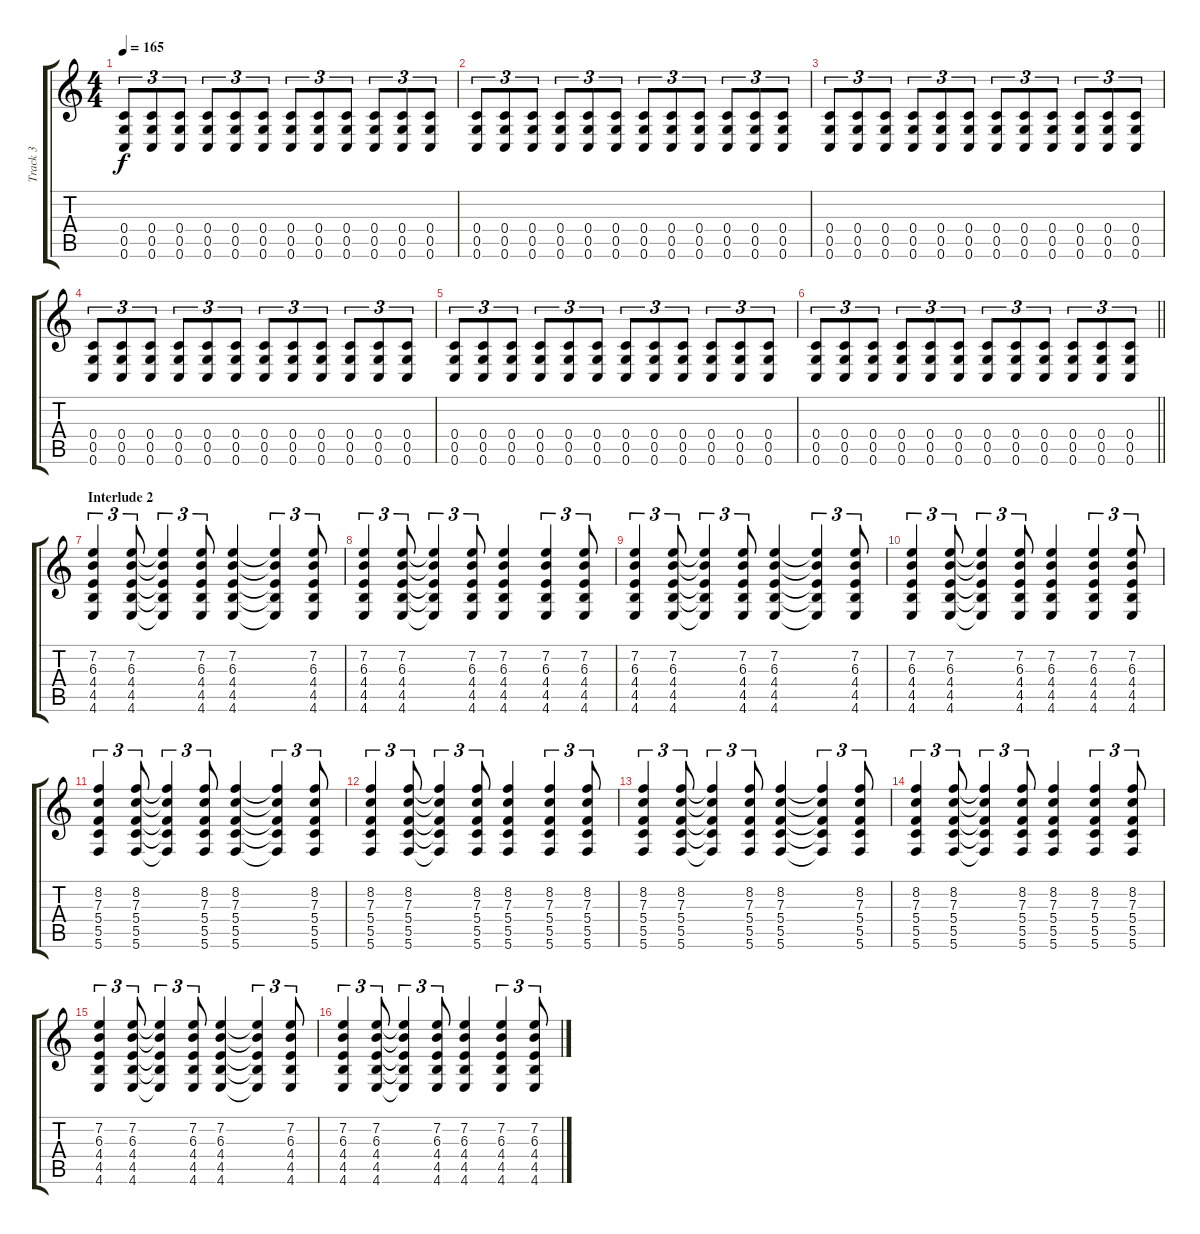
\track ("Track 3" "Track 3") {instrument distortionguitar}
\staff {score tabs}
\tuning (D4 A3 F3 C3 G2 C2) {hide}
\ts (4 4)
\tempo 165
\clef g2
\ks c
(0.4 0.5 0.6).8{tu (3 2) dy f} (0.4 0.5 0.6).8{tu (3 2)} (0.4 0.5 0.6).8{tu (3 2)} (0.4 0.5 0.6).8{tu (3 2)} (0.4 0.5 0.6).8{tu (3 2)} (0.4 0.5 0.6).8{tu (3 2)} (0.4 0.5 0.6).8{tu (3 2)} (0.4 0.5 0.6).8{tu (3 2)} (0.4 0.5 0.6).8{tu (3 2)} (0.4 0.5 0.6).8{tu (3 2)} (0.4 0.5 0.6).8{tu (3 2)} (0.4 0.5 0.6).8{tu (3 2)} |
(0.4 0.5 0.6).8{tu (3 2)} (0.4 0.5 0.6).8{tu (3 2)} (0.4 0.5 0.6).8{tu (3 2)} (0.4 0.5 0.6).8{tu (3 2)} (0.4 0.5 0.6).8{tu (3 2)} (0.4 0.5 0.6).8{tu (3 2)} (0.4 0.5 0.6).8{tu (3 2)} (0.4 0.5 0.6).8{tu (3 2)} (0.4 0.5 0.6).8{tu (3 2)} (0.4 0.5 0.6).8{tu (3 2)} (0.4 0.5 0.6).8{tu (3 2)} (0.4 0.5 0.6).8{tu (3 2)} |
(0.4 0.5 0.6).8{tu (3 2)} (0.4 0.5 0.6).8{tu (3 2)} (0.4 0.5 0.6).8{tu (3 2)} (0.4 0.5 0.6).8{tu (3 2)} (0.4 0.5 0.6).8{tu (3 2)} (0.4 0.5 0.6).8{tu (3 2)} (0.4 0.5 0.6).8{tu (3 2)} (0.4 0.5 0.6).8{tu (3 2)} (0.4 0.5 0.6).8{tu (3 2)} (0.4 0.5 0.6).8{tu (3 2)} (0.4 0.5 0.6).8{tu (3 2)} (0.4 0.5 0.6).8{tu (3 2)} |
(0.4 0.5 0.6).8{tu (3 2)} (0.4 0.5 0.6).8{tu (3 2)} (0.4 0.5 0.6).8{tu (3 2)} (0.4 0.5 0.6).8{tu (3 2)} (0.4 0.5 0.6).8{tu (3 2)} (0.4 0.5 0.6).8{tu (3 2)} (0.4 0.5 0.6).8{tu (3 2)} (0.4 0.5 0.6).8{tu (3 2)} (0.4 0.5 0.6).8{tu (3 2)} (0.4 0.5 0.6).8{tu (3 2)} (0.4 0.5 0.6).8{tu (3 2)} (0.4 0.5 0.6).8{tu (3 2)} |
(0.4 0.5 0.6).8{tu (3 2)} (0.4 0.5 0.6).8{tu (3 2)} (0.4 0.5 0.6).8{tu (3 2)} (0.4 0.5 0.6).8{tu (3 2)} (0.4 0.5 0.6).8{tu (3 2)} (0.4 0.5 0.6).8{tu (3 2)} (0.4 0.5 0.6).8{tu (3 2)} (0.4 0.5 0.6).8{tu (3 2)} (0.4 0.5 0.6).8{tu (3 2)} (0.4 0.5 0.6).8{tu (3 2)} (0.4 0.5 0.6).8{tu (3 2)} (0.4 0.5 0.6).8{tu (3 2)} |
\barLineRight lightlight
(0.4 0.5 0.6).8{tu (3 2)} (0.4 0.5 0.6).8{tu (3 2)} (0.4 0.5 0.6).8{tu (3 2)} (0.4 0.5 0.6).8{tu (3 2)} (0.4 0.5 0.6).8{tu (3 2)} (0.4 0.5 0.6).8{tu (3 2)} (0.4 0.5 0.6).8{tu (3 2)} (0.4 0.5 0.6).8{tu (3 2)} (0.4 0.5 0.6).8{tu (3 2)} (0.4 0.5 0.6).8{tu (3 2)} (0.4 0.5 0.6).8{tu (3 2)} (0.4 0.5 0.6).8{tu (3 2)} |
\section ("" "Interlude 2")
(7.2 6.3 4.4 4.5 4.6).4{tu (3 2)} (7.2 6.3 4.4 4.5 4.6).8{tu (3 2)} (7.2{t} 6.3{t} 4.4{t} 4.5{t} 4.6{t}).4{tu (3 2)} (7.2 6.3 4.4 4.5 4.6).8{tu (3 2)} (7.2 6.3 4.4 4.5 4.6).4 (7.2{t} 6.3{t} 4.4{t} 4.5{t} 4.6{t}).4{tu (3 2)} (7.2 6.3 4.4 4.5 4.6).8{tu (3 2)} |
(7.2 6.3 4.4 4.5 4.6).4{tu (3 2)} (7.2 6.3 4.4 4.5 4.6).8{tu (3 2)} (7.2{t} 6.3{t} 4.4{t} 4.5{t} 4.6{t}).4{tu (3 2)} (7.2 6.3 4.4 4.5 4.6).8{tu (3 2)} (7.2 6.3 4.4 4.5 4.6).4 (7.2 6.3 4.4 4.5 4.6).4{tu (3 2)} (7.2 6.3 4.4 4.5 4.6).8{tu (3 2)} |
(7.2 6.3 4.4 4.5 4.6).4{tu (3 2)} (7.2 6.3 4.4 4.5 4.6).8{tu (3 2)} (7.2{t} 6.3{t} 4.4{t} 4.5{t} 4.6{t}).4{tu (3 2)} (7.2 6.3 4.4 4.5 4.6).8{tu (3 2)} (7.2 6.3 4.4 4.5 4.6).4 (7.2{t} 6.3{t} 4.4{t} 4.5{t} 4.6{t}).4{tu (3 2)} (7.2 6.3 4.4 4.5 4.6).8{tu (3 2)} |
(7.2 6.3 4.4 4.5 4.6).4{tu (3 2)} (7.2 6.3 4.4 4.5 4.6).8{tu (3 2)} (7.2{t} 6.3{t} 4.4{t} 4.5{t} 4.6{t}).4{tu (3 2)} (7.2 6.3 4.4 4.5 4.6).8{tu (3 2)} (7.2 6.3 4.4 4.5 4.6).4 (7.2 6.3 4.4 4.5 4.6).4{tu (3 2)} (7.2 6.3 4.4 4.5 4.6).8{tu (3 2)} |
(8.2 7.3 5.4 5.5 5.6).4{tu (3 2)} (8.2 7.3 5.4 5.5 5.6).8{tu (3 2)} (8.2{t} 7.3{t} 5.4{t} 5.5{t} 5.6{t}).4{tu (3 2)} (8.2 7.3 5.4 5.5 5.6).8{tu (3 2)} (8.2 7.3 5.4 5.5 5.6).4 (8.2{t} 7.3{t} 5.4{t} 5.5{t} 5.6{t}).4{tu (3 2)} (8.2 7.3 5.4 5.5 5.6).8{tu (3 2)} |
(8.2 7.3 5.4 5.5 5.6).4{tu (3 2)} (8.2 7.3 5.4 5.5 5.6).8{tu (3 2)} (8.2{t} 7.3{t} 5.4{t} 5.5{t} 5.6{t}).4{tu (3 2)} (8.2 7.3 5.4 5.5 5.6).8{tu (3 2)} (8.2 7.3 5.4 5.5 5.6).4 (8.2 7.3 5.4 5.5 5.6).4{tu (3 2)} (8.2 7.3 5.4 5.5 5.6).8{tu (3 2)} |
(8.2 7.3 5.4 5.5 5.6).4{tu (3 2)} (8.2 7.3 5.4 5.5 5.6).8{tu (3 2)} (8.2{t} 7.3{t} 5.4{t} 5.5{t} 5.6{t}).4{tu (3 2)} (8.2 7.3 5.4 5.5 5.6).8{tu (3 2)} (8.2 7.3 5.4 5.5 5.6).4 (8.2{t} 7.3{t} 5.4{t} 5.5{t} 5.6{t}).4{tu (3 2)} (8.2 7.3 5.4 5.5 5.6).8{tu (3 2)} |
(8.2 7.3 5.4 5.5 5.6).4{tu (3 2)} (8.2 7.3 5.4 5.5 5.6).8{tu (3 2)} (8.2{t} 7.3{t} 5.4{t} 5.5{t} 5.6{t}).4{tu (3 2)} (8.2 7.3 5.4 5.5 5.6).8{tu (3 2)} (8.2 7.3 5.4 5.5 5.6).4 (8.2 7.3 5.4 5.5 5.6).4{tu (3 2)} (8.2 7.3 5.4 5.5 5.6).8{tu (3 2)} |
(7.2 6.3 4.4 4.5 4.6).4{tu (3 2)} (7.2 6.3 4.4 4.5 4.6).8{tu (3 2)} (7.2{t} 6.3{t} 4.4{t} 4.5{t} 4.6{t}).4{tu (3 2)} (7.2 6.3 4.4 4.5 4.6).8{tu (3 2)} (7.2 6.3 4.4 4.5 4.6).4 (7.2{t} 6.3{t} 4.4{t} 4.5{t} 4.6{t}).4{tu (3 2)} (7.2 6.3 4.4 4.5 4.6).8{tu (3 2)} |
(7.2 6.3 4.4 4.5 4.6).4{tu (3 2)} (7.2 6.3 4.4 4.5 4.6).8{tu (3 2)} (7.2{t} 6.3{t} 4.4{t} 4.5{t} 4.6{t}).4{tu (3 2)} (7.2 6.3 4.4 4.5 4.6).8{tu (3 2)} (7.2 6.3 4.4 4.5 4.6).4 (7.2 6.3 4.4 4.5 4.6).4{tu (3 2)} (7.2 6.3 4.4 4.5 4.6).8{tu (3 2)}
